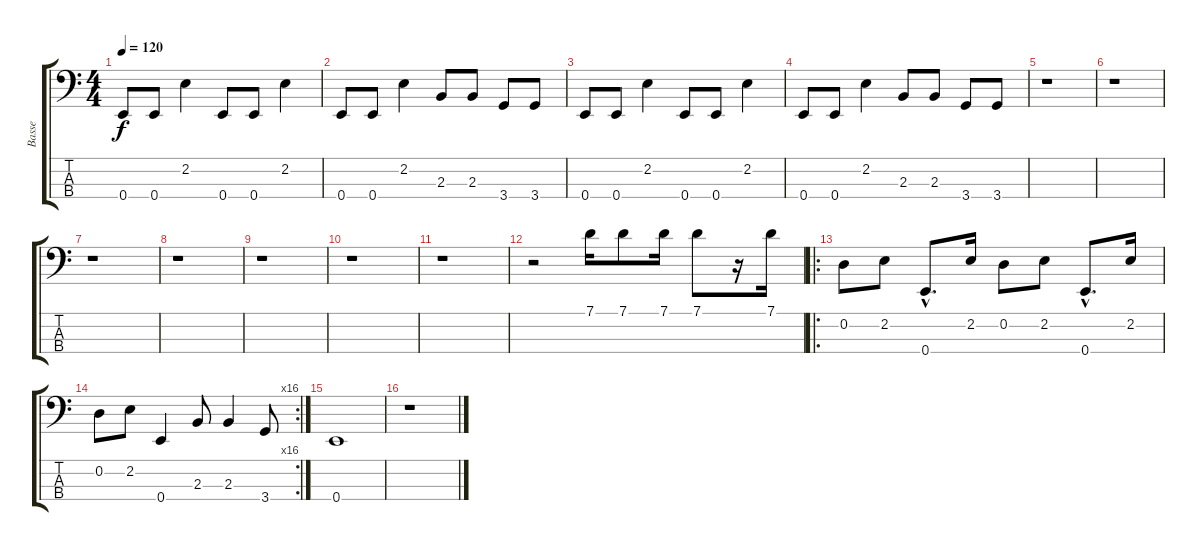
\track ("Basse" "Basse") {instrument electricbassfinger}
\staff {score tabs}
\tuning (G2 D2 A1 E1) {hide}
\ts (4 4)
\tempo 120
\clef f4
\ks c
0.4.8{dy f} 0.4.8 2.2.4 0.4.8 0.4.8 2.2.4 |
0.4.8 0.4.8 2.2.4 2.3.8 2.3.8 3.4.8 3.4.8 |
0.4.8 0.4.8 2.2.4 0.4.8 0.4.8 2.2.4 |
0.4.8 0.4.8 2.2.4 2.3.8 2.3.8 3.4.8 3.4.8 |
r.1 |
r.1 |
r.1 |
r.1 |
r.1 |
r.1 |
r.1 |
r.2 7.1.16 7.1.8 7.1.16 7.1.8 r.16 7.1.16 |
\ro
0.2.8 2.2.8 0.4{hac}.8{d} 2.2.16 0.2.8 2.2.8 0.4{hac}.8{d} 2.2.16 |
\rc 16
0.2.8 2.2.8 0.4.4 2.3.8 2.3.4 3.4.8 |
0.4.1 |
r.1
